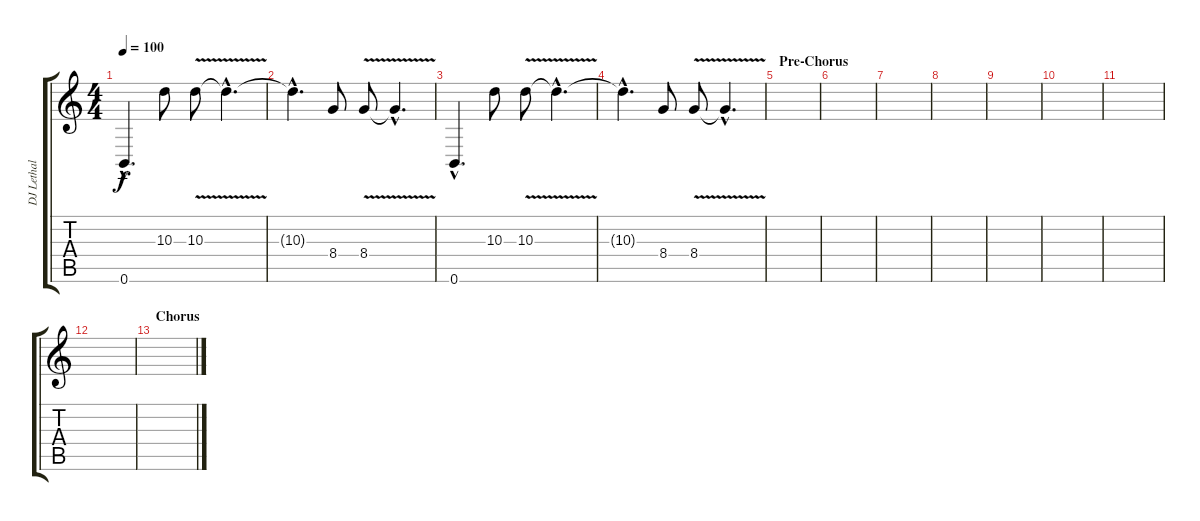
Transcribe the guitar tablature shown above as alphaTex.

\track ("DJ Lethal" "DJ Lethal") {instrument distortionguitar}
\staff {score tabs}
\tuning (Db4 Ab3 E3 B2 Gb2 B1) {hide}
\ts (4 4)
\tempo 100
\clef g2
\ks c
0.6{hac}.4{d dy f} 10.3.8 10.3{v}.8 10.3{hac t}.4{d} |
10.3{hac t}.4{d} 8.4.8 8.4{v}.8 8.4{hac t}.4{d} |
0.6{hac}.4{d} 10.3.8 10.3{v}.8 10.3{hac t}.4{d} |
10.3{hac t}.4{d} 8.4.8 8.4{v}.8 8.4{hac t}.4{d} |
\section ("" "Pre-Chorus")
|
|
|
|
|
|
|
|
\section ("" "Chorus")
